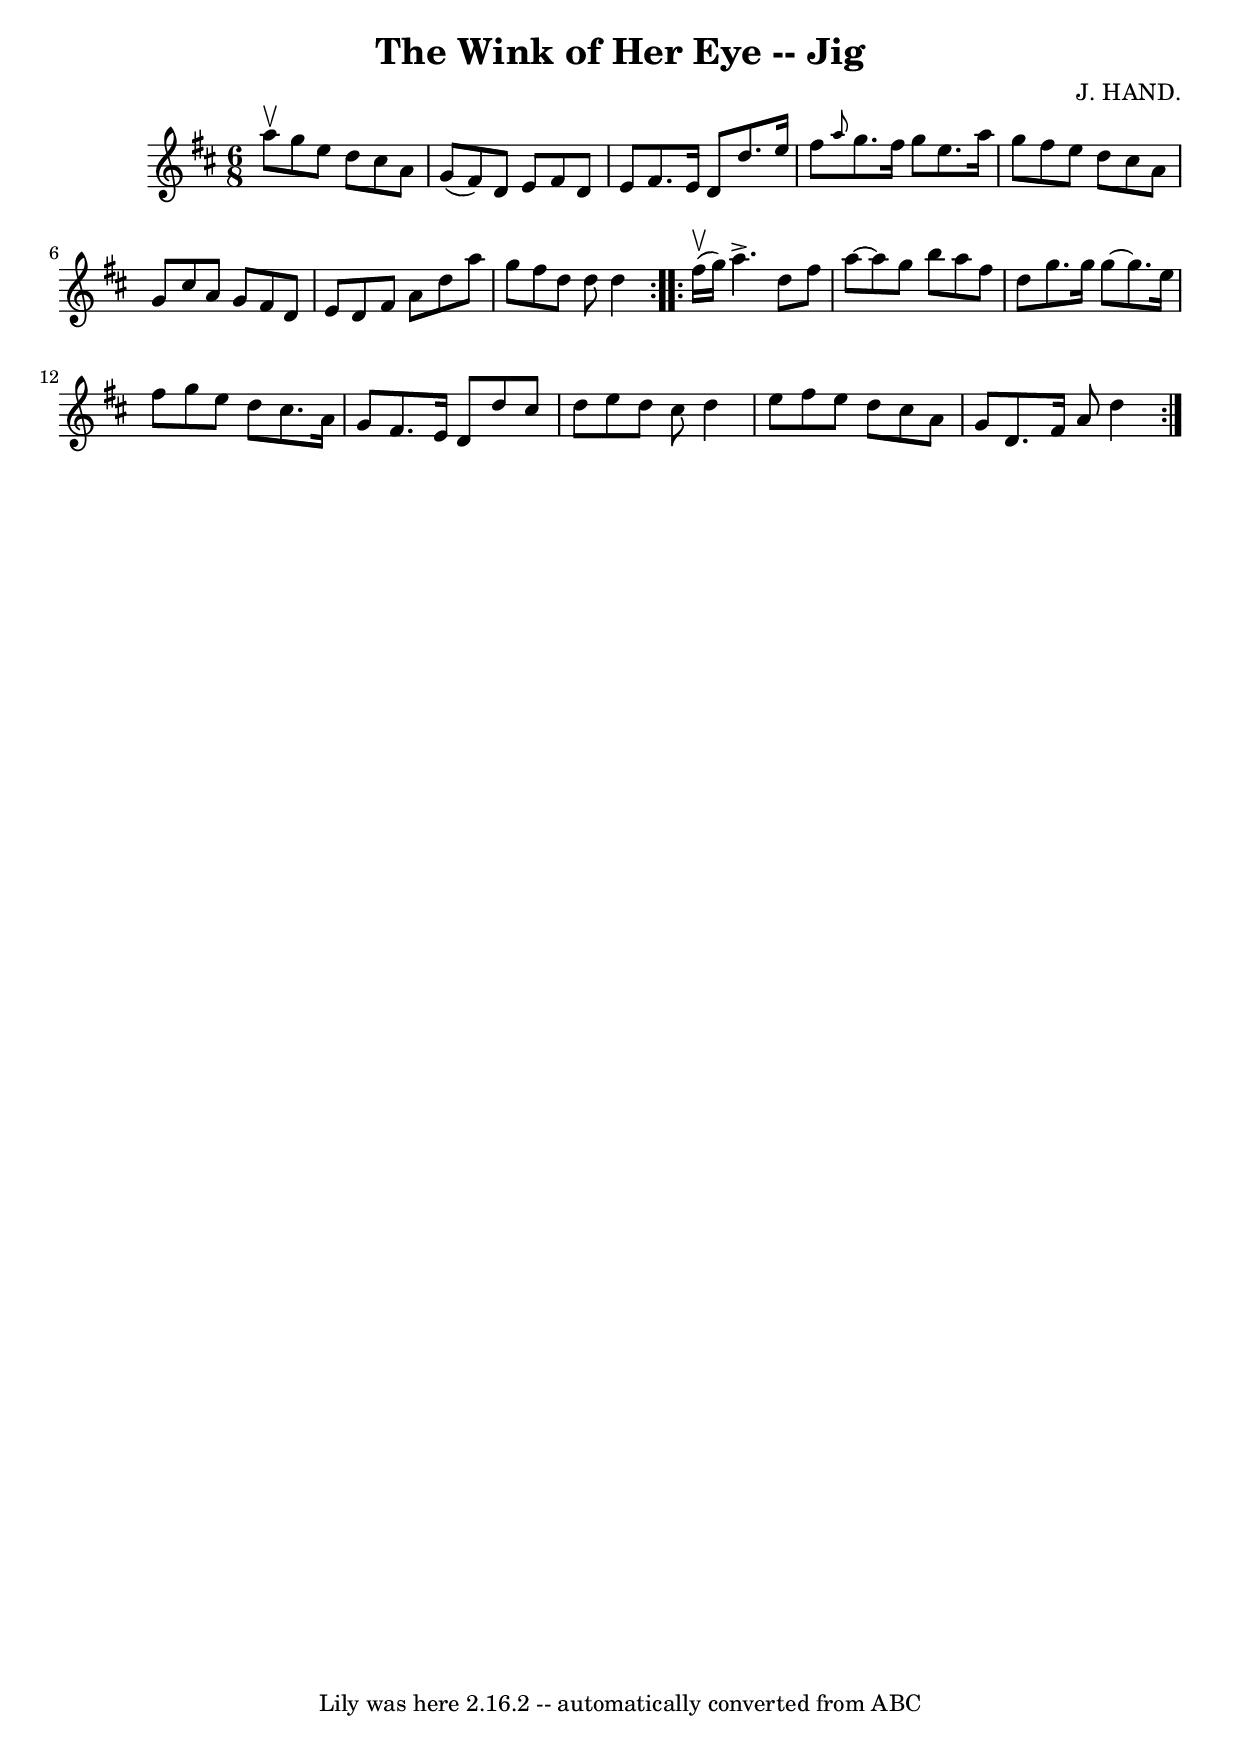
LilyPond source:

\version "2.16.2"
\include "Mammoth.ily"
\header {
  %% book = "Ryan's Mammoth Collection"
  composer = "J. HAND."
  crossRefNumber = "1"
  footnotes = "\\\\85 437"
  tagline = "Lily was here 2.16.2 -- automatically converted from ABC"
  title = "The Wink of Her Eye -- Jig"

}
voicedefault =  {



  \repeat volta 2 {

    \time 6/8 
    \key d \major     a''8^\upbow  |
    g''8 e''8 d''8         cis''8 a'8 g'8 ( |
    fis'8) d'8 e'8 fis'8 d'8         e'8     |
    fis'8. e'16 d'8 d''8. e''16 fis''8    |
    
    \grace { a''8   	   } g''8. fis''16 g''8 e''8. a''16 g''8      |
    fis''8 e''8 d''8 cis''8 a'8 g'8    |
         cis''8 a'8 g'8 fis'8 d'8 e'8     |
    d'8 fis'8 a'8        d''8 a''8 g''8     |
    fis''8 d''8 d''8 d''4  
  }     

  \repeat volta 2 {     fis''16^\upbow(g''16)  |
    a''4.^\accent        d''8 fis''8 a''8   ~     |
    a''8 g''8 b''8 a''8 fis''8      d''8     |
    g''8. g''16 g''8   ~ g''8. e''16 fis''8     |
    g''8 e''8 d''8 cis''8. a'16 g'8    |
         fis'8. e'16 d'8 d''8 cis''8 d''8     |
    e''8 d''8         cis''8 d''4 e''8     |
    fis''8 e''8 d''8 cis''8 a'8         g'8     |
    d'8. fis'16 a'8 d''4  
  }   

}

\score{
  <<

    \context Staff="default"
    {
      \voicedefault 
      
    }

  >>
  \layout {
    
  }
  \midi {
  }

}
